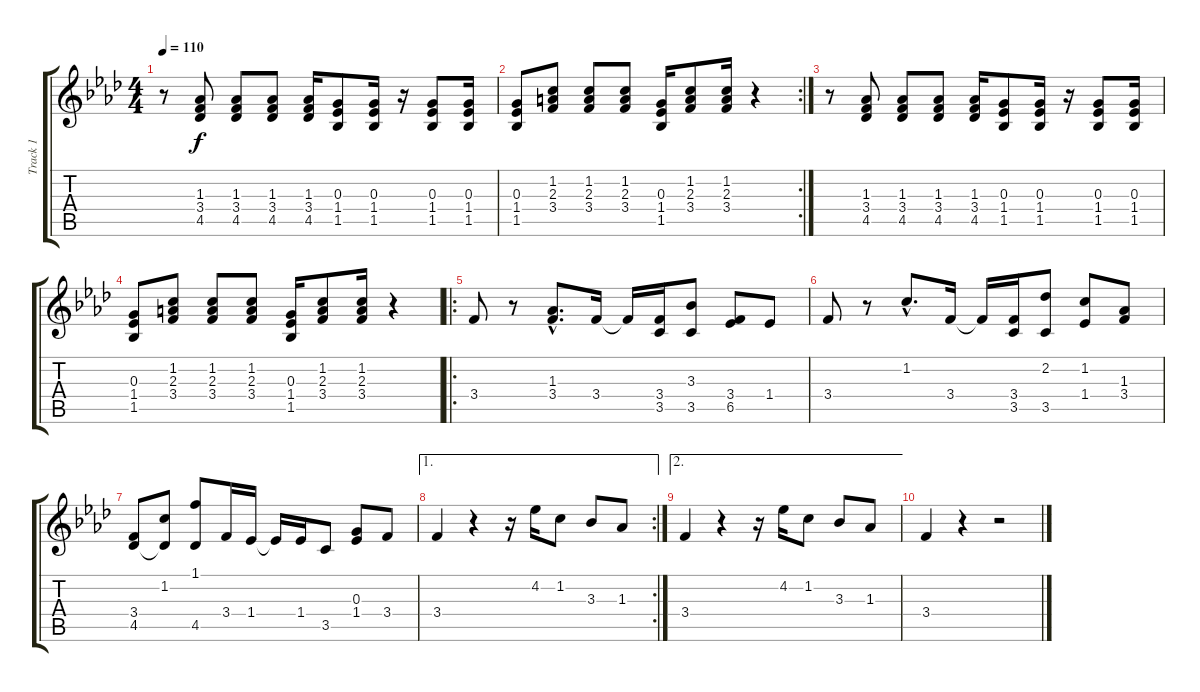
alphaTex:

\track ("Track 1" "Track 1") {instrument acousticguitarnylon}
\staff {score tabs}
\tuning (E4 B3 G3 D3 A2 E2) {hide}
\ts (4 4)
\tempo 110
\clef g2
\ks ab
r.8{dy f} (1.3 3.4 4.5).8 (1.3 3.4 4.5).8 (1.3 3.4 4.5).8 (1.3 3.4 4.5).16 (0.3 1.4 1.5).8 (0.3 1.4 1.5).16 r.16 (0.3 1.4 1.5).8 (0.3 1.4 1.5).16 |
\rc 2
(0.3 1.4 1.5).8 (1.2 2.3 3.4).8 (1.2 2.3 3.4).8 (1.2 2.3 3.4).8 (0.3 1.4 1.5).16 (1.2 2.3 3.4).8 (1.2 2.3 3.4).16 r.4 |
r.8 (1.3 3.4 4.5).8 (1.3 3.4 4.5).8 (1.3 3.4 4.5).8 (1.3 3.4 4.5).16 (0.3 1.4 1.5).8 (0.3 1.4 1.5).16 r.16 (0.3 1.4 1.5).8 (0.3 1.4 1.5).16 |
(0.3 1.4 1.5).8 (1.2 2.3 3.4).8 (1.2 2.3 3.4).8 (1.2 2.3 3.4).8 (0.3 1.4 1.5).16 (1.2 2.3 3.4).8 (1.2 2.3 3.4).16 r.4 |
\ro
\section ("" "")
3.4.8 r.8 (1.3{hac} 3.4{hac}).8{d} 3.4.16 3.4{t}.16 (3.4 3.5).16 (3.3 3.5).8 (3.4 6.5).8 1.4.8 |
3.4.8 r.8 1.2{hac}.8{d} 3.4.16 3.4{t}.16 (3.4 3.5).16 (2.2 3.5).8 (1.2 1.4).8 (1.3 3.4).8 |
(3.4 4.5).8 (1.2 4.5{t}).8 (1.1 4.5).8 3.4.16 1.4.16 1.4{t}.16 1.4.16 3.5.8 (0.3 1.4).8 3.4.8 |
\ae 1
\rc 2
3.4.4 r.4 r.16 4.2.16 1.2.8 3.3.8 1.3.8 |
\ae 2
3.4.4 r.4 r.16 4.2.16 1.2.8 3.3.8 1.3.8 |
3.4.4 r.4 r.2
